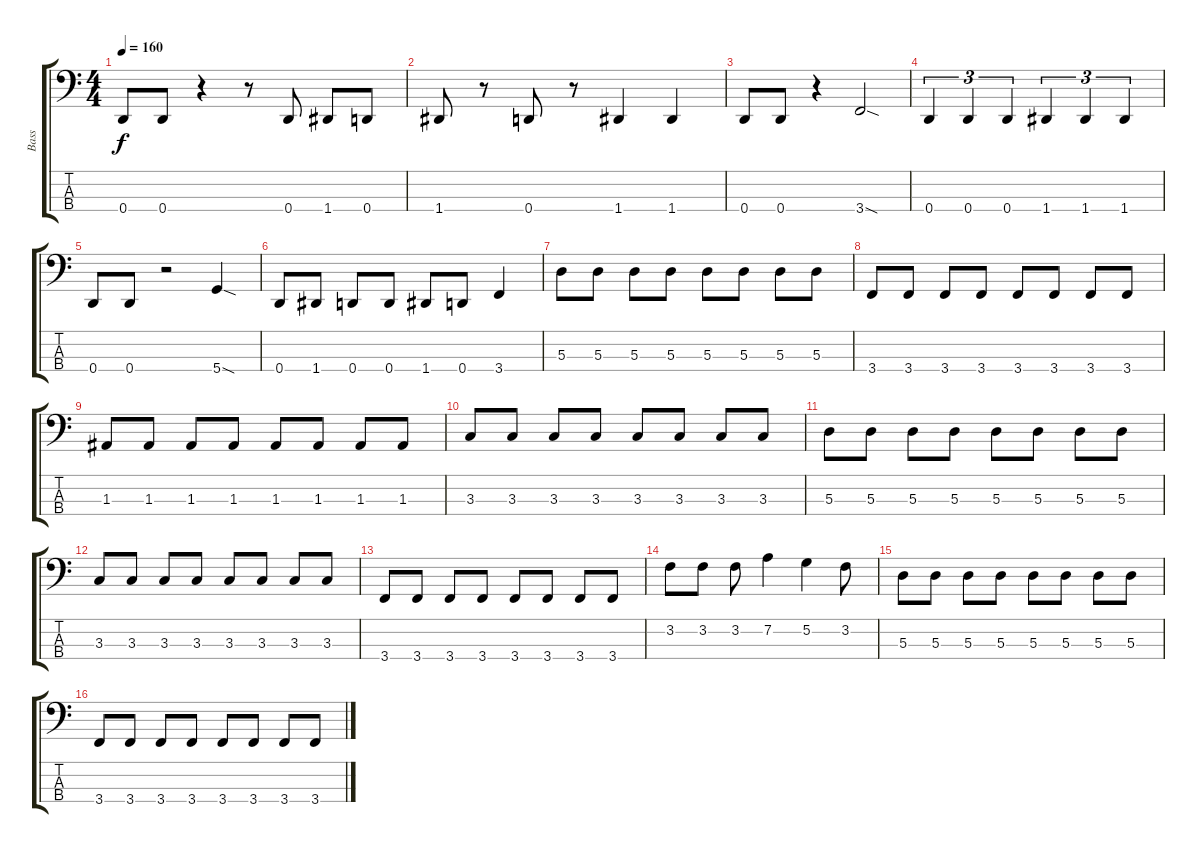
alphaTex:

\track ("Bass" "Bass") {instrument electricbasspick}
\staff {score tabs}
\tuning (G2 D2 A1 D1) {hide}
\ts (4 4)
\tempo 160
\clef f4
\ks c
0.4.8{dy f} 0.4.8 r.4 r.8 0.4.8 1.4.8 0.4.8 |
1.4.8 r.8 0.4.8 r.8 1.4.4 1.4.4 |
0.4.8 0.4.8 r.4 3.4{sod}.2 |
0.4.4{tu (3 2)} 0.4.4{tu (3 2)} 0.4.4{tu (3 2)} 1.4.4{tu (3 2)} 1.4.4{tu (3 2)} 1.4.4{tu (3 2)} |
0.4.8 0.4.8 r.2 5.4{sod}.4 |
0.4.8 1.4.8 0.4.8 0.4.8 1.4.8 0.4.8 3.4.4 |
5.3.8 5.3.8 5.3.8 5.3.8 5.3.8 5.3.8 5.3.8 5.3.8 |
3.4.8 3.4.8 3.4.8 3.4.8 3.4.8 3.4.8 3.4.8 3.4.8 |
1.3.8 1.3.8 1.3.8 1.3.8 1.3.8 1.3.8 1.3.8 1.3.8 |
3.3.8 3.3.8 3.3.8 3.3.8 3.3.8 3.3.8 3.3.8 3.3.8 |
5.3.8 5.3.8 5.3.8 5.3.8 5.3.8 5.3.8 5.3.8 5.3.8 |
3.3.8 3.3.8 3.3.8 3.3.8 3.3.8 3.3.8 3.3.8 3.3.8 |
3.4.8 3.4.8 3.4.8 3.4.8 3.4.8 3.4.8 3.4.8 3.4.8 |
3.2.8 3.2.8 3.2.8 7.2.4 5.2.4 3.2.8 |
5.3.8 5.3.8 5.3.8 5.3.8 5.3.8 5.3.8 5.3.8 5.3.8 |
3.4.8 3.4.8 3.4.8 3.4.8 3.4.8 3.4.8 3.4.8 3.4.8
